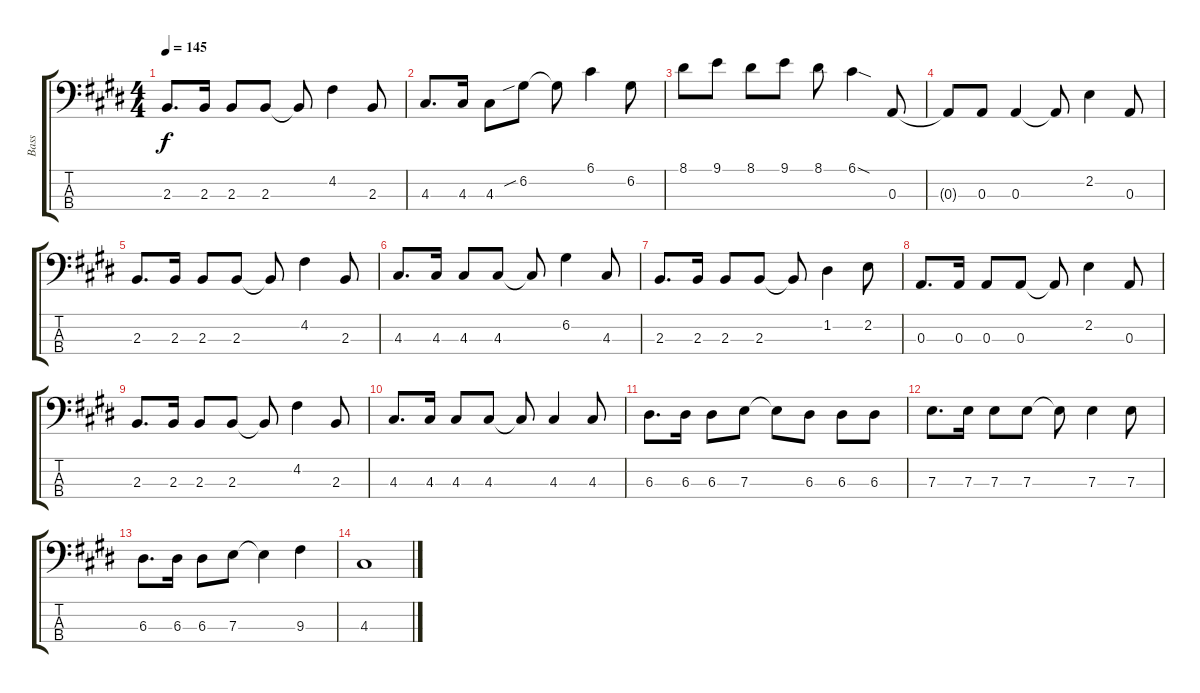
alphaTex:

\track ("Bass" "Bass") {instrument electricbassfinger}
\staff {score tabs}
\tuning (G2 D2 A1 E1) {hide}
\ts (4 4)
\tempo 145
\clef f4
\ks e
2.3.8{d dy f} 2.3.16 2.3.8 2.3.8 2.3{t}.8 4.2.4 2.3.8 |
4.3.8{d} 4.3.16 4.3.8 6.2{sib}.8 6.2{t}.8 6.1.4 6.2.8 |
8.1.8 9.1.8 8.1.8 9.1.8 8.1.8 6.1{sod}.4 0.3.8 |
0.3{t}.8 0.3.8 0.3.4 0.3{t}.8 2.2.4 0.3.8 |
2.3.8{d} 2.3.16 2.3.8 2.3.8 2.3{t}.8 4.2.4 2.3.8 |
4.3.8{d} 4.3.16 4.3.8 4.3.8 4.3{t}.8 6.2.4 4.3.8 |
2.3.8{d} 2.3.16 2.3.8 2.3.8 2.3{t}.8 1.2.4 2.2.8 |
0.3.8{d} 0.3.16 0.3.8 0.3.8 0.3{t}.8 2.2.4 0.3.8 |
2.3.8{d} 2.3.16 2.3.8 2.3.8 2.3{t}.8 4.2.4 2.3.8 |
4.3.8{d} 4.3.16 4.3.8 4.3.8 4.3{t}.8 4.3.4 4.3.8 |
6.3.8{d} 6.3.16 6.3.8 7.3.8 7.3{t}.8 6.3.8 6.3.8 6.3.8 |
7.3.8{d} 7.3.16 7.3.8 7.3.8 7.3{t}.8 7.3.4 7.3.8 |
6.3.8{d} 6.3.16 6.3.8 7.3.8 7.3{t}.4 9.3.4 |
4.3.1
